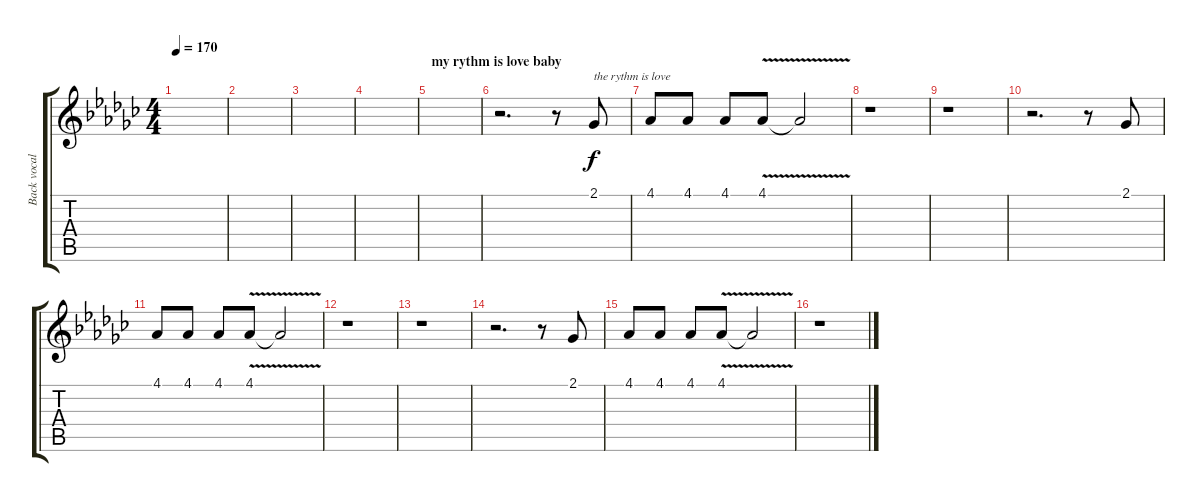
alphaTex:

\track ("Back vocals" "Back vocal") {instrument clarinet}
\staff {score tabs}
\tuning (E4 B3 G3 D3 A2 E2) {hide}
\ts (4 4)
\tempo 170
\clef g2
\ks ebminor
|
|
|
|
\section ("" "my rythm is love baby")
|
r.2{d} r.8 2.1.8{txt "the rythm is love"} |
4.1.8 4.1.8 4.1.8 4.1{v}.8 4.1{t}.2 |
r.1 |
r.1 |
r.2{d} r.8 2.1.8 |
4.1.8 4.1.8 4.1.8 4.1{v}.8 4.1{t}.2 |
r.1 |
r.1 |
r.2{d} r.8 2.1.8 |
4.1.8 4.1.8 4.1.8 4.1{v}.8 4.1{t}.2 |
r.1
